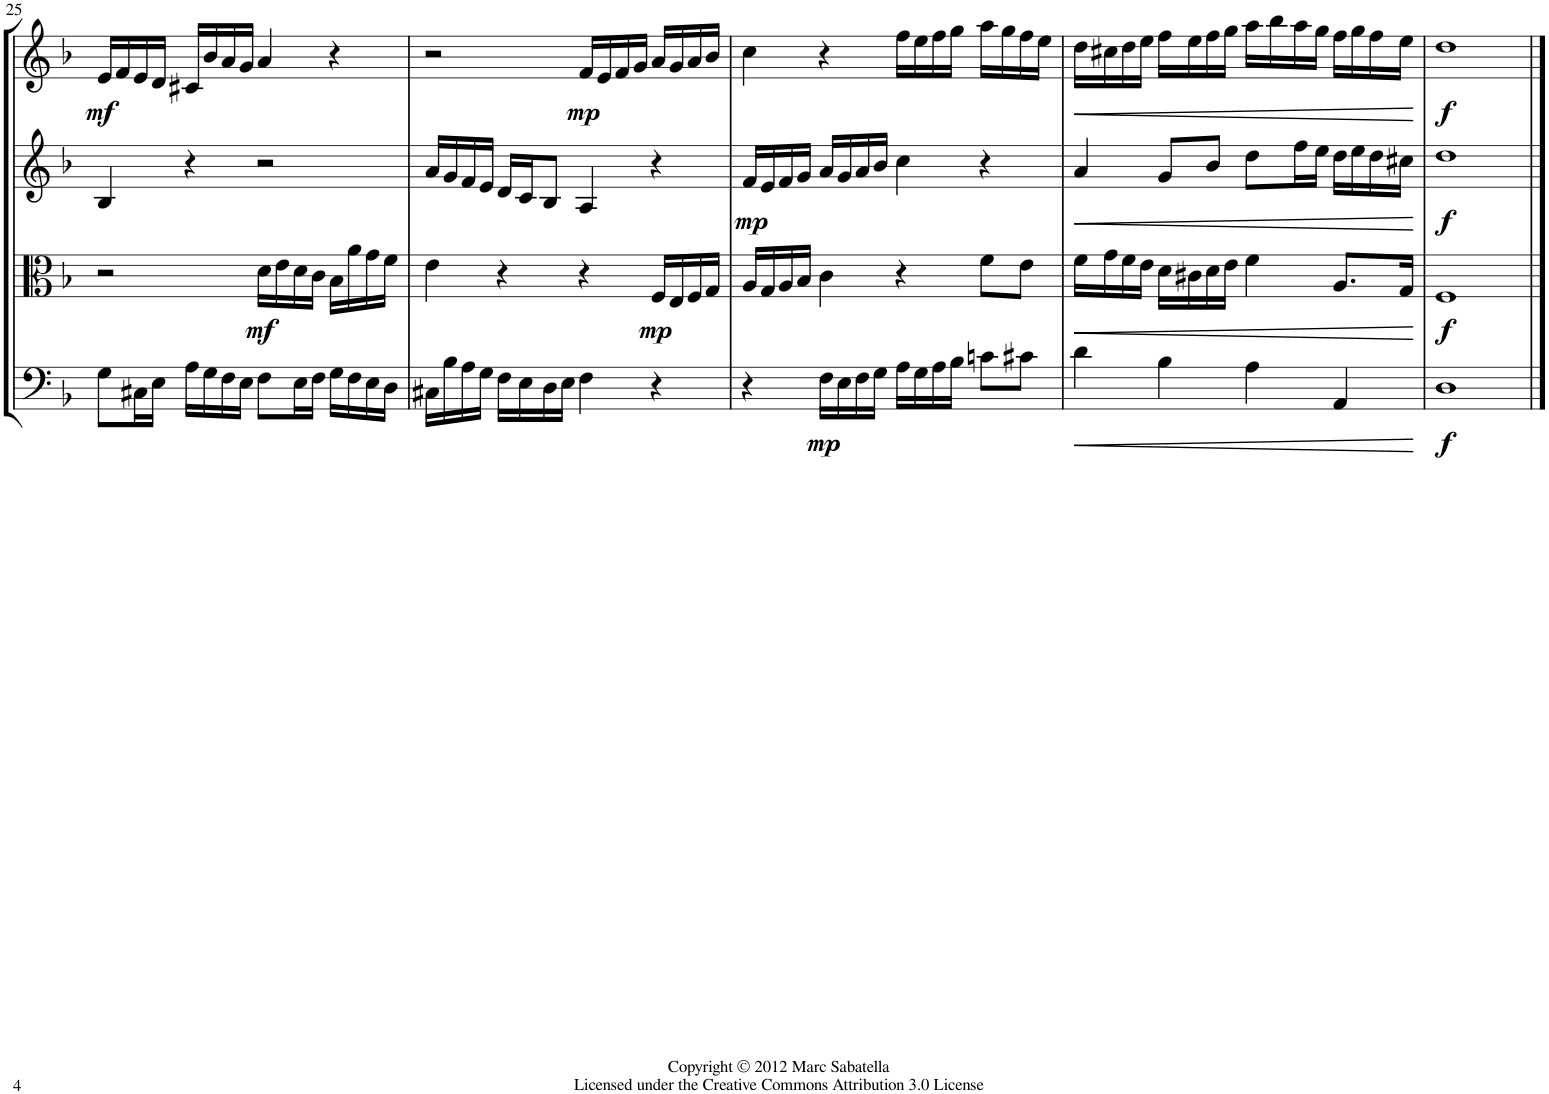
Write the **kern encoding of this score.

**kern	**dynam	**kern	**dynam	**kern	**dynam	**kern	**dynam
*part4	*part4	*part3	*part3	*part2	*part2	*part1	*part1
*staff4	*staff4	*staff3	*staff3	*staff2	*staff2	*staff1	*staff1
*I"Violoncello	*	*I"Viola	*	*I"Violin II	*	*I"Violin I	*
*I'Vc	*	*I'Vla	*	*I'Vln	*	*I'Vln	*
!!LO:PB:g=z
*clefF4	*	*clefC3	*	*clefG2	*	*clefG2	*
*k[b-]	*	*k[b-]	*	*k[b-]	*	*k[b-]	*
*M4/4	*	*M4/4	*	*M4/4	*	*M4/4	*
=25	=25	=25	=25	=25	=25	=25	=25
!	!	!	!	!	!	!	!LO:DY:b
8G\L	.	2r	.	4B-/	.	16e/LL	mf
.	.	.	.	.	.	16f/	.
16C#X\L	.	.	.	.	.	16e/	.
16E\JJ	.	.	.	.	.	16d/JJ	.
16A\LL	.	.	.	4r	.	16c#X/LL	.
16G\	.	.	.	.	.	16b-/	.
16F\	.	.	.	.	.	16a/	.
16E\JJ	.	.	.	.	.	16g/JJ	.
!	!	!	!LO:DY:b	!	!	!	!
8F\L	.	16d\LL	mf	2r	.	4a/	.
.	.	16e\	.	.	.	.	.
16E\L	.	16d\	.	.	.	.	.
16F\JJ	.	16c\JJ	.	.	.	.	.
16G\LL	.	16B-\LL	.	.	.	4r	.
16F\	.	16a\	.	.	.	.	.
16E\	.	16g\	.	.	.	.	.
16D\JJ	.	16f\JJ	.	.	.	.	.
=26	=26	=26	=26	=26	=26	=26	=26
16C#X\LL	.	4e\	.	16a/LL	.	2r	.
16B-\	.	.	.	16g/	.	.	.
16A\	.	.	.	16f/	.	.	.
16G\JJ	.	.	.	16e/JJ	.	.	.
16F\LL	.	4r	.	16d/LL	.	.	.
16E\	.	.	.	16c/J	.	.	.
16D\	.	.	.	8B-/J	.	.	.
16E\JJ	.	.	.	.	.	.	.
!	!	!	!	!	!	!	!LO:DY:b
4F\	.	4r	.	4A/	.	16f/LL	mp
.	.	.	.	.	.	16e/	.
.	.	.	.	.	.	16f/	.
.	.	.	.	.	.	16g/JJ	.
!	!	!	!LO:DY:b	!	!	!	!
4r	.	16F/LL	mp	4r	.	16a/LL	.
.	.	16E/	.	.	.	16g/	.
.	.	16F/	.	.	.	16a/	.
.	.	16G/JJ	.	.	.	16b-/JJ	.
=27	=27	=27	=27	=27	=27	=27	=27
!	!	!	!	!	!LO:DY:b	!	!
4r	.	16A/LL	.	16f/LL	mp	4cc\	.
.	.	16G/	.	16e/	.	.	.
.	.	16A/	.	16f/	.	.	.
.	.	16B-/JJ	.	16g/JJ	.	.	.
!	!LO:DY:b	!	!	!	!	!	!
16F\LL	mp	4c\	.	16a/LL	.	4r	.
16E\	.	.	.	16g/	.	.	.
16F\	.	.	.	16a/	.	.	.
16G\JJ	.	.	.	16b-/JJ	.	.	.
16A\LL	.	4r	.	4cc\	.	16ff\LL	.
16G\	.	.	.	.	.	16ee\	.
16A\	.	.	.	.	.	16ff\	.
16B-\JJ	.	.	.	.	.	16gg\JJ	.
8cn\L	.	8f\L	.	4r	.	16aa\LL	.
.	.	.	.	.	.	16gg\	.
8c#X\J	.	8e\J	.	.	.	16ff\	.
.	.	.	.	.	.	16ee\JJ	.
=28	=28	=28	=28	=28	=28	=28	=28
!	!LO:HP:b	!	!LO:HP:b	!	!LO:HP:b	!	!LO:HP:b
4d\	<	16f\LL	<	4a/	<	16dd\LL	<
.	.	16g\	.	.	.	16cc#X\	.
.	.	16f\	.	.	.	16dd\	.
.	.	16e\JJ	.	.	.	16ee\JJ	.
4B-\	.	16d\LL	.	8g/L	.	16ff\LL	.
.	.	16c#X\	.	.	.	16ee\	.
.	.	16d\	.	8b-/J	.	16ff\	.
.	.	16e\JJ	.	.	.	16gg\JJ	.
4A\	.	4f\	.	8dd\L	.	16aa\LL	.
.	.	.	.	.	.	16bb-\	.
.	.	.	.	16ff\L	.	16aa\	.
.	.	.	.	16ee\JJ	.	16gg\JJ	.
4AA/	.	8.A/L	.	16dd\LL	.	16ff\LL	.
.	.	.	.	16ee\	.	16gg\	.
.	.	.	.	16dd\	.	16ff\	.
.	.	16G/Jk	.	16cc#X\JJ	.	16ee\JJ	.
.	[	.	[	.	[	.	[
=29	=29	=29	=29	=29	=29	=29	=29
!	!LO:DY:b	!	!LO:DY:b	!	!LO:DY:b	!	!LO:DY:b
1D	f	1F	f	1dd	f	1dd	f
==	==	==	==	==	==	==	==
*-	*-	*-	*-	*-	*-	*-	*-
